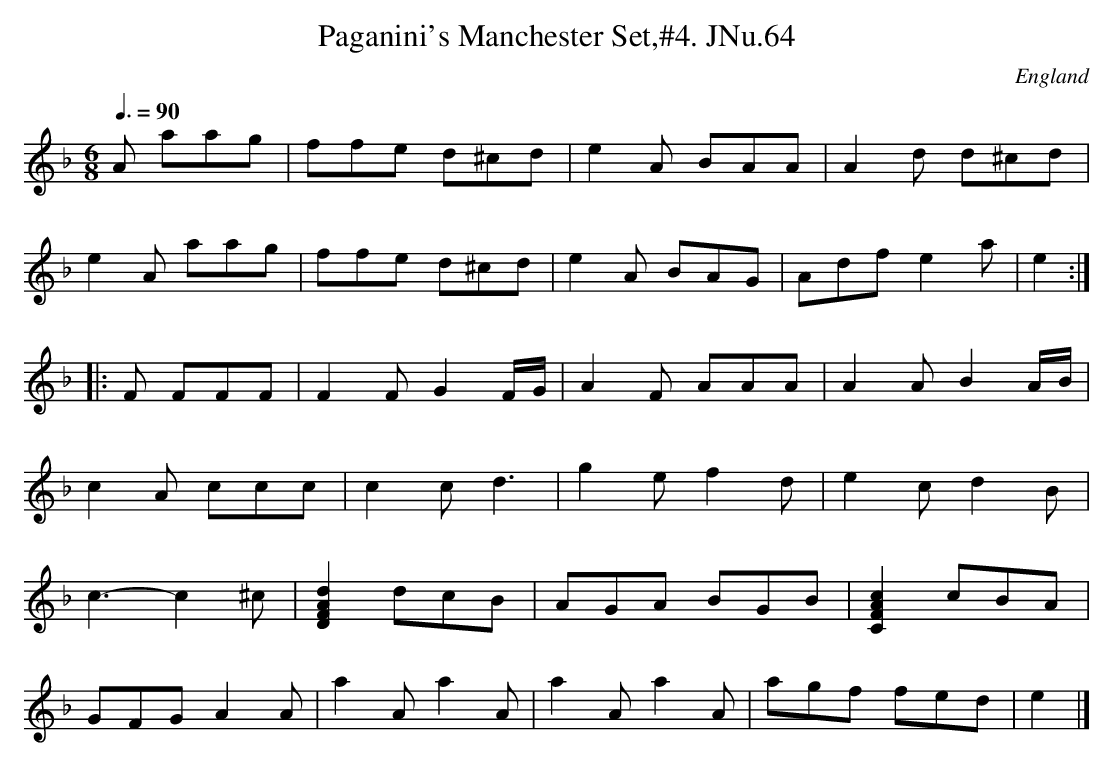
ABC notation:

X:1
T:Paganini's Manchester Set,#4. JNu.64
L:1/8
M:6/8
O:England
Q:3/8=90
K:F
A aag|ffe d^cd|e2A BAA|A2d d^cd|!
e2A aag|ffe d^cd|e2A BAG|Adfe2a|e2:|!
|:F FFF|F2FG2F/G/|A2F AAA|A2AB2A/B/|!
c2A ccc|c2cd3|g2ef2d|e2cd2B|!
c3-c2^c|[D2F2A2d2] dcB|AGA BGB| [C2F2A2c2] cBA|!
GFGA2A|a2Aa2A|a2Aa2A|agf fed|e2|]
